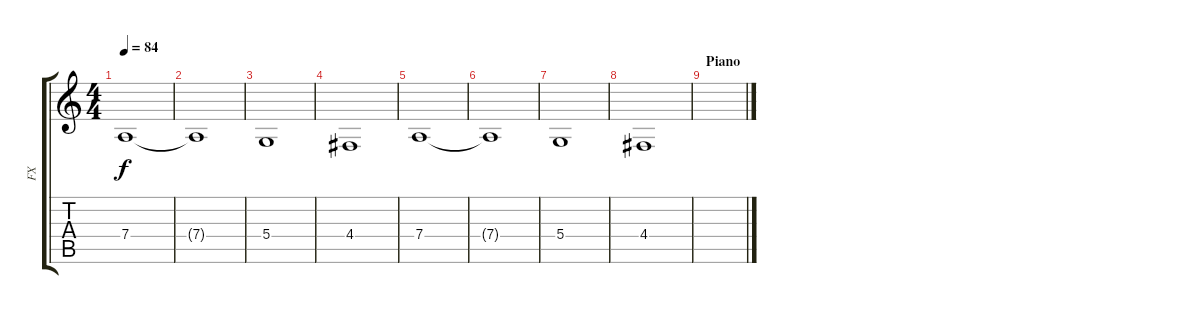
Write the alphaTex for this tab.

\track ("FX" "FX") {instrument shanai}
\staff {score tabs}
\tuning (E4 B3 G3 D3 A2 E2) {hide}
\ts (4 4)
\tempo 84
\clef g2
\ks c
7.4.1{dy f} |
7.4{t}.1 |
5.4.1 |
4.4.1 |
7.4.1 |
7.4{t}.1 |
5.4.1 |
4.4.1 |
\section ("" "Piano")
